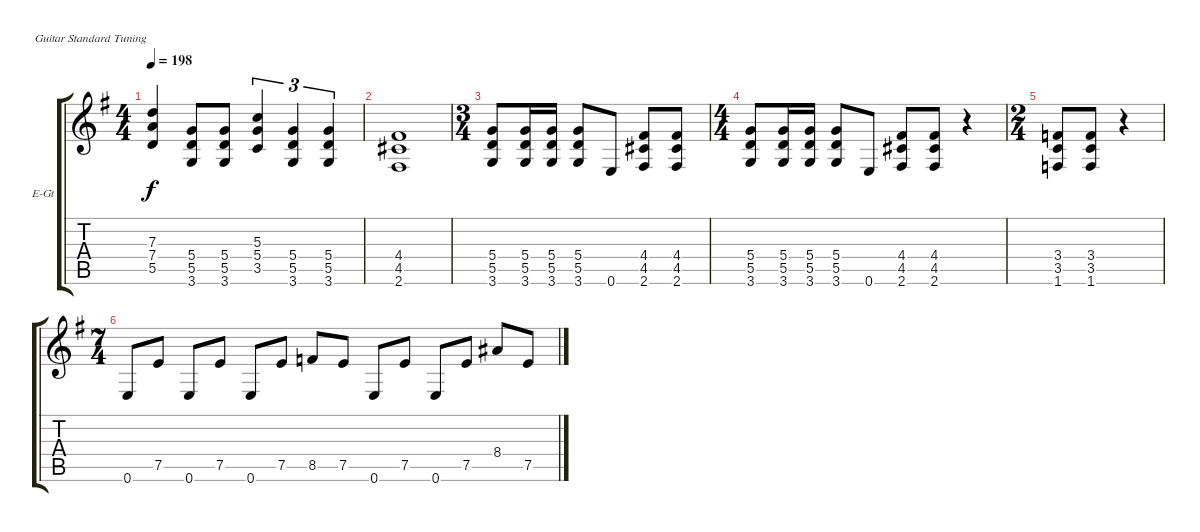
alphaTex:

\defaultSystemsLayout 4
\bracketExtendMode groupsimilarinstruments
\firstSystemTrackNameOrientation horizontal
\otherSystemsTrackNameOrientation horizontal
\track ("Kirk" "E-Gt") {instrument distortionguitar}
\staff {score tabs}
\tuning (E4 B3 G3 D3 A2 E2)
\ts (4 4)
\tempo 198
\clef g2
\scale
0.333333
\ks g
(7.3 7.4 5.5).4{dy f} (5.4 5.5 3.6).8 (5.4 5.5 3.6).8 (5.3 5.4 3.5).4{tu (3 2)} (5.4 5.5 3.6).4{tu (3 2)} (5.4 5.5 3.6).4{tu (3 2)} |
\scale
0.333333 (4.4 4.5 2.6).1 |
\ts (3 4)
\scale
0.333333 (5.4 5.5 3.6).8 (5.4 5.5 3.6).16 (5.4 5.5 3.6).16 (5.4 5.5 3.6).8 0.6.8 (4.4 4.5 2.6).8 (4.4 4.5 2.6).8 |
\ts (4 4)
\scale
0.333333 (5.4 5.5 3.6).8 (5.4 5.5 3.6).16 (5.4 5.5 3.6).16 (5.4 5.5 3.6).8 0.6.8 (4.4 4.5 2.6).8 (4.4 4.5 2.6).8 r.4 |
\ts (2 4)
(3.4 3.5 1.6).8 (3.4 3.5 1.6).8 r.4 |
\ts (7 4)
0.6.8 7.5.8 0.6.8 7.5.8 0.6.8 7.5.8 8.5.8 7.5.8 0.6.8 7.5.8 0.6.8 7.5.8 8.4.8 7.5.8
